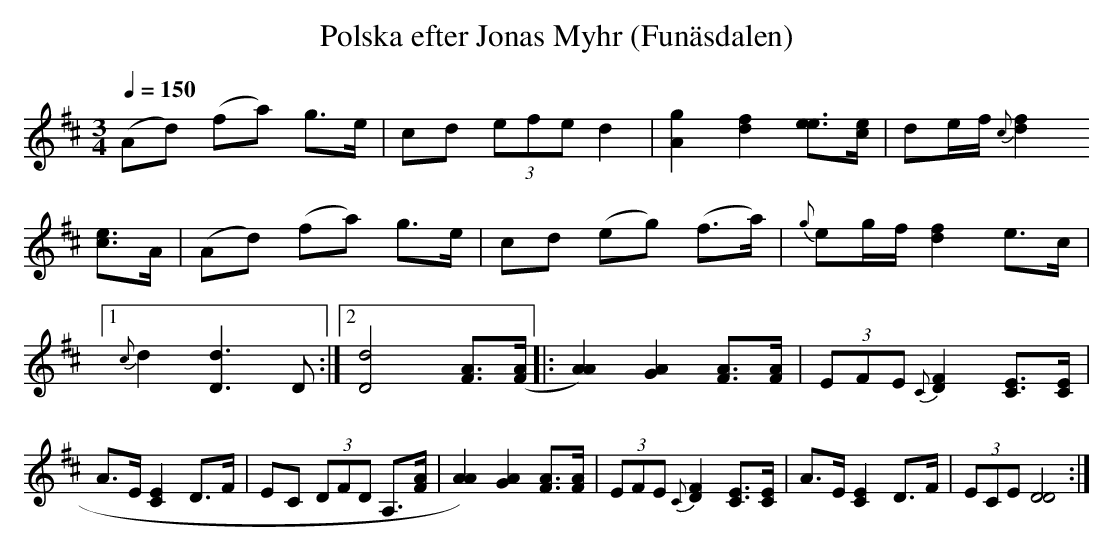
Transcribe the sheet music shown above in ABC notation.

X:1
T:Polska efter Jonas Myhr (Funäsdalen)
M:3/4
L:1/8
Q:1/4=150
K:D
(Ad) (fa) g>e|cd (3efe d2|[A2g2] [d2f2] [e3/2e3/2][c/e/]|de/f/ {c}[d2f2]
[c3/2e3/2]A/|\
(Ad) (fa) g>e|cd (eg) (f>a)|{g}eg/f/ [d2f2] e>c|[1{c}d2 [D3d3]D:|\
[2[D4d4] [F3/2A3/2]([F/A/]|:\
[A2A2]) [G2A2] [F3/2A3/2][F/A/]|(3EFE {C}[D2F2][C3/2E3/2][C/E/]|\
A>E [C2E2] D>F|EC (3DFD A,3/2[F/A/]|\
[A2A2]) [G2A2] [F3/2A3/2][F/A/]|(3EFE {C}[D2F2][C3/2E3/2][C/E/]|\
A>E [C2E2] D>F|(3ECE [D4D4]:|
